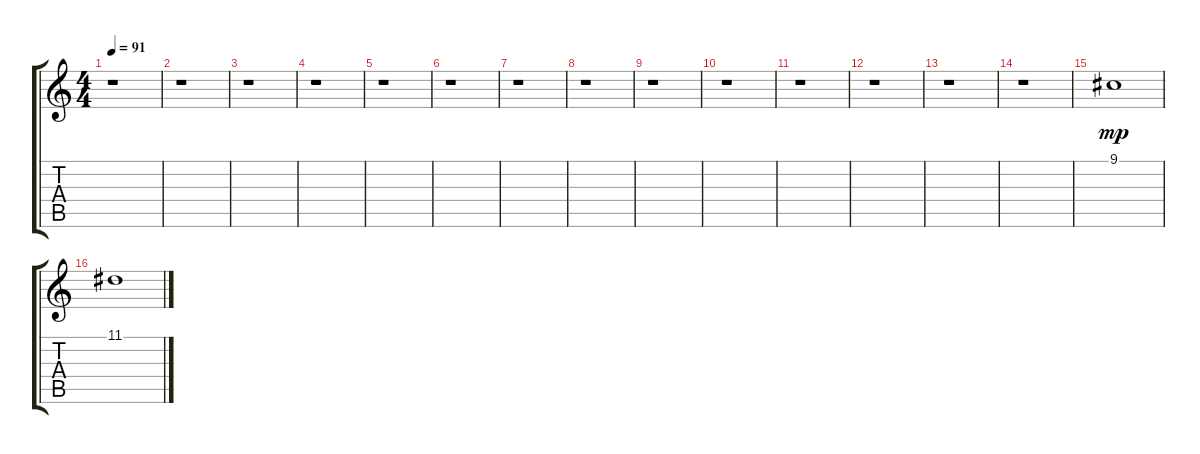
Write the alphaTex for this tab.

\track "" {instrument choiraahs}
\staff {score tabs}
\tuning (E4 B3 G3 D3 A2 E2) {hide}
\ts (4 4)
\tempo 91
\clef g2
\ks c
r.1{dy mp instrument choiraahs} |
r.1 |
r.1 |
r.1 |
r.1 |
r.1 |
r.1 |
r.1 |
r.1 |
r.1 |
r.1 |
r.1 |
r.1 |
r.1 |
9.1.1 |
11.1.1
